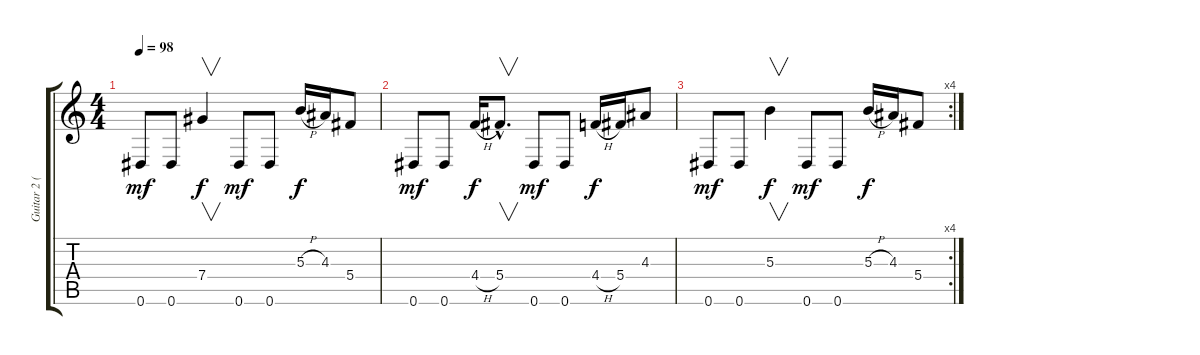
\track ("Guitar 2 (Rhythm)" "Guitar 2 (") {instrument distortionguitar}
\staff {score tabs}
\tuning (Eb4 Bb3 Gb3 Db3 Ab2 Eb2) {hide}
\ts (4 4)
\tempo 98
\clef g2
\ks c
0.6.8{dy mf} 0.6.8 7.4.4{v dy f} 0.6.8{dy mf} 0.6.8 5.3{h}.16{dy f} 4.3.16 5.4.8 |
0.6.8{dy mf} 0.6.8 4.4{h}.16{dy f} 5.4{hac}.8{v d} 0.6.8{dy mf} 0.6.8 4.4{h}.16{dy f} 5.4.16 4.3.8 |
\rc 4
0.6.8{dy mf} 0.6.8 5.3.4{v dy f} 0.6.8{dy mf} 0.6.8 5.3{h}.16{dy f} 4.3.16 5.4.8
